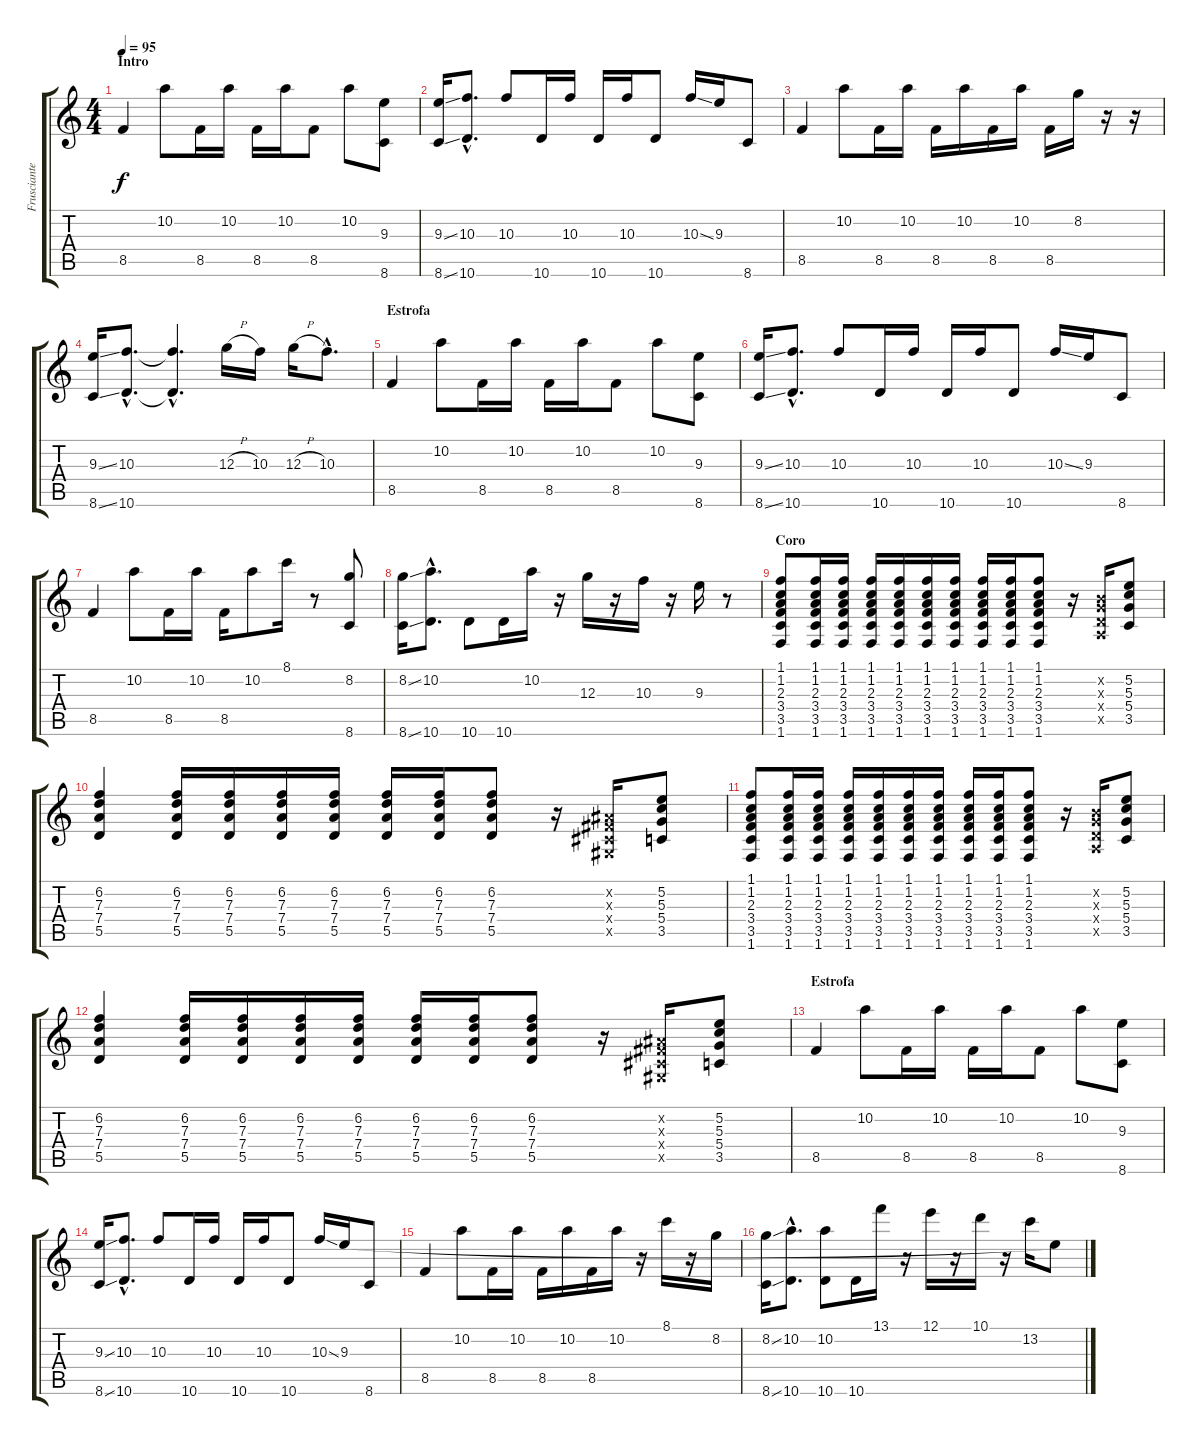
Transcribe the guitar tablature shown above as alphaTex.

\track ("Frusciante - Guitar" "Frusciante") {instrument electricguitarclean}
\staff {score tabs}
\tuning (E4 B3 G3 D3 A2 E2) {hide}
\ts (4 4)
\section ("" "Intro")
\tempo 95
\clef g2
\ks c
8.5.4{dy f instrument electricguitarclean} 10.2.8 8.5.16 10.2.16 8.5.16 10.2.16 8.5.8 10.2.8 (9.3 8.6).8 |
(9.3{ss} 8.6{ss}).16 (10.3{hac} 10.6{hac}).8{d} 10.3.8 10.6.16 10.3.16 10.6.16 10.3.16 10.6.8 10.3{ss}.16 9.3.16 8.6.8 |
8.5.4 10.2.8 8.5.16 10.2.16 8.5.16 10.2.16 8.5.16 10.2.16 8.5.16 8.2.16 r.16 r.16 |
(9.3{ss} 8.6{ss}).16 (10.3{hac} 10.6{hac}).8{d} (10.3{hac t} 10.6{hac t}).4{d} 12.3{h}.16 10.3.16 12.3{h}.16 10.3{hac}.8{d} |
\section ("" "Estrofa")
8.5.4 10.2.8 8.5.16 10.2.16 8.5.16 10.2.16 8.5.8 10.2.8 (9.3 8.6).8 |
(9.3{ss} 8.6{ss}).16 (10.3{hac} 10.6{hac}).8{d} 10.3.8 10.6.16 10.3.16 10.6.16 10.3.16 10.6.8 10.3{ss}.16 9.3.16 8.6.8 |
8.5.4 10.2.8 8.5.16 10.2.16 8.5.16 10.2.8 8.1.16 r.8 (8.2 8.6).8 |
(8.2{ss} 8.6{ss}).16 (10.2{hac} 10.6{hac}).8{d} 10.6.8 10.6.16 10.2.16 r.16 12.3.16 r.16 10.3.16 r.16 9.3.16 r.8 |
\section ("" "Coro")
(1.1 1.2 2.3 3.4 3.5 1.6).8 (1.1 1.2 2.3 3.4 3.5 1.6).16 (1.1 1.2 2.3 3.4 3.5 1.6).16 (1.1 1.2 2.3 3.4 3.5 1.6).16 (1.1 1.2 2.3 3.4 3.5 1.6).16 (1.1 1.2 2.3 3.4 3.5 1.6).16 (1.1 1.2 2.3 3.4 3.5 1.6).16 (1.1 1.2 2.3 3.4 3.5 1.6).16 (1.1 1.2 2.3 3.4 3.5 1.6).16 (1.1 1.2 2.3 3.4 3.5 1.6).8 r.16 (0.2{x} 0.3{x} 0.4{x} 0.5{x}).16 (5.2 5.3 5.4 3.5).8 |
(6.2 7.3 7.4 5.5).4 (6.2 7.3 7.4 5.5).16 (6.2 7.3 7.4 5.5).16 (6.2 7.3 7.4 5.5).16 (6.2 7.3 7.4 5.5).16 (6.2 7.3 7.4 5.5).16 (6.2 7.3 7.4 5.5).16 (6.2 7.3 7.4 5.5).8 r.16 (-1.2{x} -1.3{x} -1.4{x} -1.5{x}).16 (5.2 5.3 5.4 3.5).8 |
(1.1 1.2 2.3 3.4 3.5 1.6).8 (1.1 1.2 2.3 3.4 3.5 1.6).16 (1.1 1.2 2.3 3.4 3.5 1.6).16 (1.1 1.2 2.3 3.4 3.5 1.6).16 (1.1 1.2 2.3 3.4 3.5 1.6).16 (1.1 1.2 2.3 3.4 3.5 1.6).16 (1.1 1.2 2.3 3.4 3.5 1.6).16 (1.1 1.2 2.3 3.4 3.5 1.6).16 (1.1 1.2 2.3 3.4 3.5 1.6).16 (1.1 1.2 2.3 3.4 3.5 1.6).8 r.16 (0.2{x} 0.3{x} 0.4{x} 0.5{x}).16 (5.2 5.3 5.4 3.5).8 |
(6.2 7.3 7.4 5.5).4 (6.2 7.3 7.4 5.5).16 (6.2 7.3 7.4 5.5).16 (6.2 7.3 7.4 5.5).16 (6.2 7.3 7.4 5.5).16 (6.2 7.3 7.4 5.5).16 (6.2 7.3 7.4 5.5).16 (6.2 7.3 7.4 5.5).8 r.16 (-1.2{x} -1.3{x} -1.4{x} -1.5{x}).16 (5.2 5.3 5.4 3.5).8 |
\section ("" "Estrofa")
8.5.4 10.2.8 8.5.16 10.2.16 8.5.16 10.2.16 8.5.8 10.2.8 (9.3 8.6).8 |
(9.3{ss} 8.6{ss}).16 (10.3{hac} 10.6{hac}).8{d} 10.3.8 10.6.16 10.3.16 10.6.16 10.3.16 10.6.8 10.3{ss}.16 9.3.16 8.6.8 |
8.5.4 10.2.8 8.5.16 10.2.16 8.5.16 10.2.16 8.5.16 10.2.16 r.16 8.1.16 r.16 8.2.16 |
(8.2{ss} 8.6{ss}).16 (10.2{hac} 10.6{hac}).8{d} (10.2 10.6).8 10.6.16 13.1.16 r.16 12.1.16 r.16 10.1.16 r.16 13.2.16 9.3{t}.8
